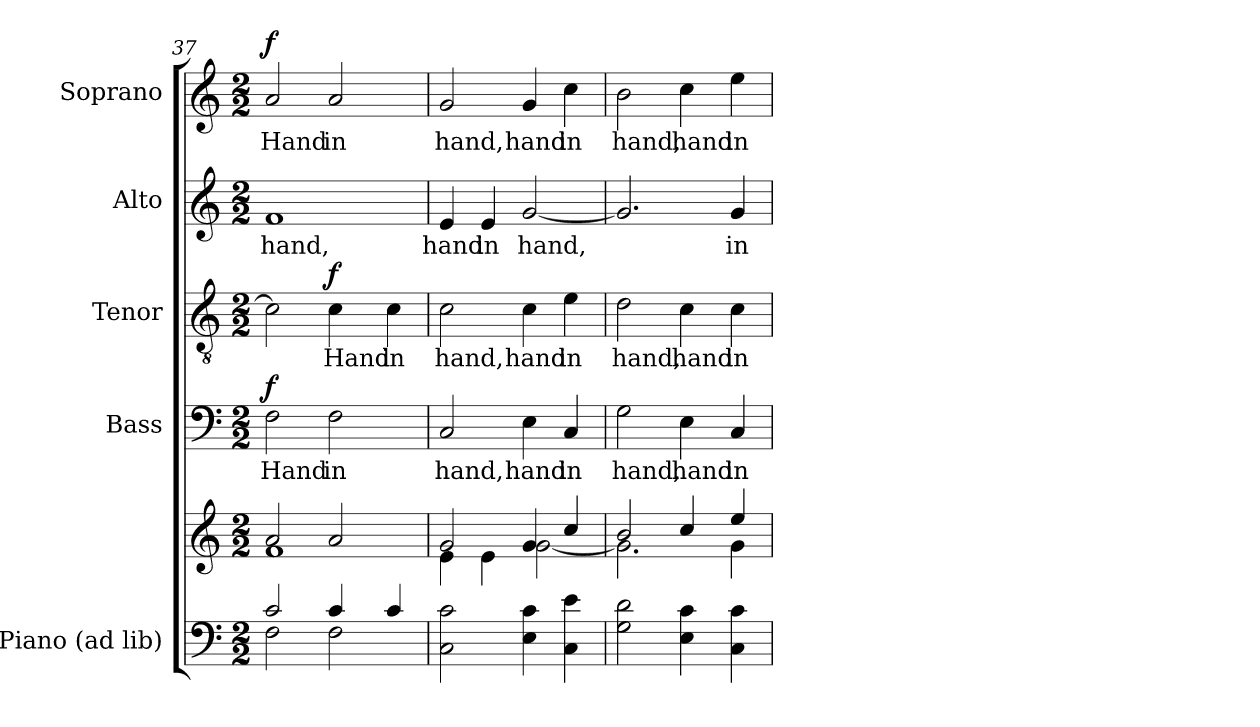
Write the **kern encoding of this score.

**kern	**kern	**kern	**text	**dynam	**kern	**text	**dynam	**kern	**text	**kern	**text	**dynam
*part5	*part5	*part4	*part4	*part4	*part3	*part3	*part3	*part2	*part2	*part1	*part1	*part1
*staff6	*staff5	*staff4	*staff4	*staff4	*staff3	*staff3	*staff3	*staff2	*staff2	*staff1	*staff1	*staff1
*I"Piano (ad lib)	*	*I"Bass	*	*	*I"Tenor	*	*	*I"Alto	*	*I"Soprano	*	*
*I'Pno.	*	*I'B.	*	*	*I'T.	*	*	*I'A.	*	*I'S.	*	*
*clefF4	*clefG2	*clefF4	*	*	*clefGv2	*	*	*clefG2	*	*clefG2	*	*
*	*	*	*	*	*ITrd7c12	*	*	*	*	*	*	*
*k[]	*k[]	*k[]	*	*	*k[]	*	*	*k[]	*	*k[]	*	*
*C:	*C:	*C:	*	*	*C:	*	*	*C:	*	*C:	*	*
*M2/2	*M2/2	*M2/2	*	*	*M2/2	*	*	*M2/2	*	*M2/2	*	*
=37	=37	=37	=37	=37	=37	=37	=37	=37	=37	=37	=37	=37
*^	*^	*	*	*	*	*	*	*	*	*	*	*
!	!	!	!	!	!LO:LY:b:color=#000000	!	!	!	!	!	!	!	!	!
!	!	!	!	!	!	!	!	!	!	!	!LO:LY:b:color=#000000	!	!	!
!	!	!	!	!	!	!	!	!	!	!	!	!	!LO:LY:b:color=#000000	!
2ci/	2Fi\	2ai/	1fi	2Fi\	Hand	f	2Ci\]	.	.	1fi	hand,	2ai/	Hand	f
!	!	!	!	!	!LO:LY:b:color=#000000	!	!	!	!	!	!	!	!	!
!	!	!	!	!	!	!	!	!LO:LY:b:color=#000000	!	!	!	!	!	!
!	!	!	!	!	!	!	!	!	!	!	!	!	!LO:LY:b:color=#000000	!
4ci/	2Fi\	2ai/	.	2Fi\	in	.	4Ci\	Hand	f	.	.	2ai/	in	.
!	!	!	!	!	!	!	!	!LO:LY:b:color=#000000	!	!	!	!	!	!
4ci/	.	.	.	.	.	.	4Ci\	in	.	.	.	.	.	.
*v	*v	*	*	*	*	*	*	*	*	*	*	*	*	*
=38	=38	=38	=38	=38	=38	=38	=38	=38	=38	=38	=38	=38	=38
!	!	!	!	!LO:LY:b:color=#000000	!	!	!	!	!	!	!	!	!
!	!	!	!	!	!	!	!LO:LY:b:color=#000000	!	!	!	!	!	!
!	!	!	!	!	!	!	!	!	!	!LO:LY:b:color=#000000	!	!	!
!	!	!	!	!	!	!	!	!	!	!	!	!LO:LY:b:color=#000000	!
2Ci\ 2ci	2gi/	4ei\	2Ci/	hand,	.	2Ci\	hand,	.	4ei/	hand	2gi/	hand,	.
!	!	!	!	!	!	!	!	!	!	!LO:LY:b:color=#000000	!	!	!
.	.	4ei\	.	.	.	.	.	.	4ei/	in	.	.	.
!	!	!	!	!LO:LY:b:color=#000000	!	!	!	!	!	!	!	!	!
!	!	!	!	!	!	!	!LO:LY:b:color=#000000	!	!	!	!	!	!
!	!	!	!	!	!	!	!	!	!	!LO:LY:b:color=#000000	!	!	!
!	!	!	!	!	!	!	!	!	!	!	!	!LO:LY:b:color=#000000	!
4Ei\ 4ci	4gi/	[<2gi\	4Ei\	hand	.	4Ci\	hand	.	[<2gi/	hand,	4gi/	hand	.
!	!	!	!	!LO:LY:b:color=#000000	!	!	!	!	!	!	!	!	!
!	!	!	!	!	!	!	!LO:LY:b:color=#000000	!	!	!	!	!	!
!	!	!	!	!	!	!	!	!	!	!	!	!LO:LY:b:color=#000000	!
4Ci\ 4ei	4cci/	.	4Ci/	in	.	4Ei\	in	.	.	.	4cci\	in	.
=39	=39	=39	=39	=39	=39	=39	=39	=39	=39	=39	=39	=39	=39
!	!	!	!	!LO:LY:b:color=#000000	!	!	!	!	!	!	!	!	!
!	!	!	!	!	!	!	!LO:LY:b:color=#000000	!	!	!	!	!	!
!	!	!	!	!	!	!	!	!	!	!	!	!LO:LY:b:color=#000000	!
2Gi\ 2di	2bi/	2.gi\]	2Gi\	hand,	.	2Di\	hand,	.	2.gi/]	.	2bi\	hand,	.
!	!	!	!	!LO:LY:b:color=#000000	!	!	!	!	!	!	!	!	!
!	!	!	!	!	!	!	!LO:LY:b:color=#000000	!	!	!	!	!	!
!	!	!	!	!	!	!	!	!	!	!	!	!LO:LY:b:color=#000000	!
4Ei\ 4ci	4cci/	.	4Ei\	hand	.	4Ci\	hand	.	.	.	4cci\	hand	.
!	!	!	!	!LO:LY:b:color=#000000	!	!	!	!	!	!	!	!	!
!	!	!	!	!	!	!	!LO:LY:b:color=#000000	!	!	!	!	!	!
!	!	!	!	!	!	!	!	!	!	!LO:LY:b:color=#000000	!	!	!
!	!	!	!	!	!	!	!	!	!	!	!	!LO:LY:b:color=#000000	!
4Ci\ 4ci	4eei/	4gi\	4Ci/	in	.	4Ci\	in	.	4gi/	in	4eei\	in	.
*	*v	*v	*	*	*	*	*	*	*	*	*	*	*
=	=	=	=	=	=	=	=	=	=	=	=	=
*-	*-	*-	*-	*-	*-	*-	*-	*-	*-	*-	*-	*-
